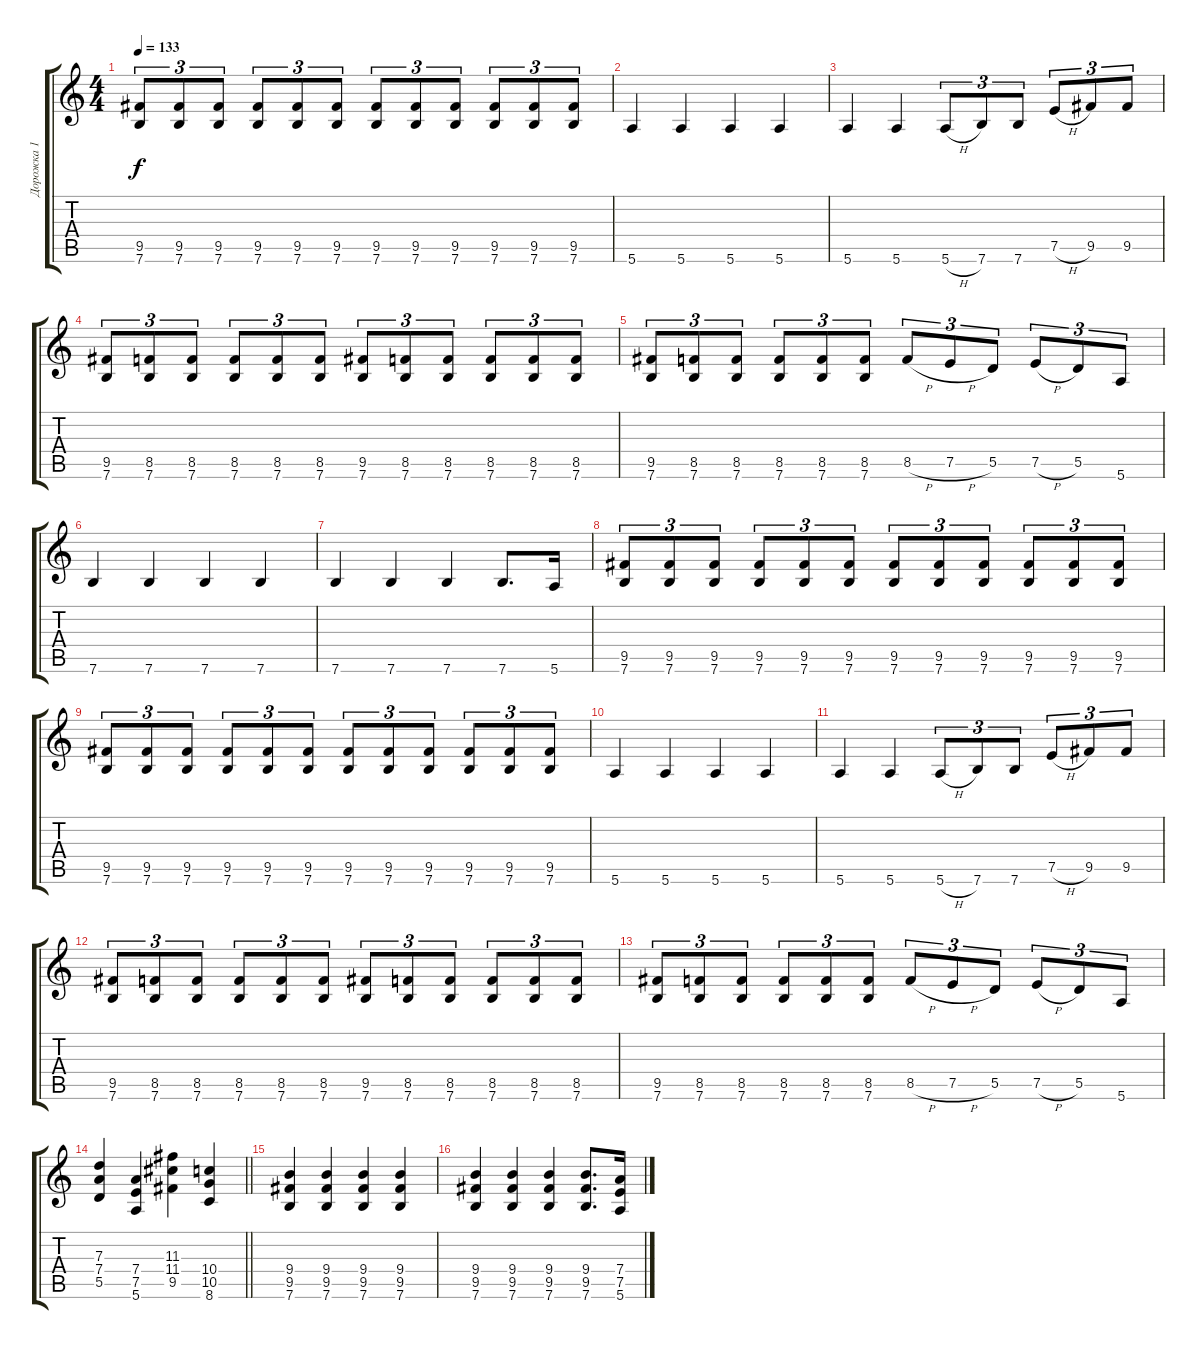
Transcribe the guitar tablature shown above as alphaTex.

\track ("Дорожка 1" "Дорожка 1") {instrument overdrivenguitar}
\staff {score tabs}
\tuning (E4 B3 G3 D3 A2 E2) {hide}
\ts (4 4)
\tempo 133
\clef g2
\ks c
(9.5 7.6).8{tu (3 2) dy f} (9.5 7.6).8{tu (3 2)} (9.5 7.6).8{tu (3 2)} (9.5 7.6).8{tu (3 2)} (9.5 7.6).8{tu (3 2)} (9.5 7.6).8{tu (3 2)} (9.5 7.6).8{tu (3 2)} (9.5 7.6).8{tu (3 2)} (9.5 7.6).8{tu (3 2)} (9.5 7.6).8{tu (3 2)} (9.5 7.6).8{tu (3 2)} (9.5 7.6).8{tu (3 2)} |
5.6.4 5.6.4 5.6.4 5.6.4 |
5.6.4 5.6.4 5.6{h}.8{tu (3 2)} 7.6.8{tu (3 2)} 7.6.8{tu (3 2)} 7.5{h}.8{tu (3 2)} 9.5.8{tu (3 2)} 9.5.8{tu (3 2)} |
(9.5 7.6).8{tu (3 2)} (8.5 7.6).8{tu (3 2)} (8.5 7.6).8{tu (3 2)} (8.5 7.6).8{tu (3 2)} (8.5 7.6).8{tu (3 2)} (8.5 7.6).8{tu (3 2)} (9.5 7.6).8{tu (3 2)} (8.5 7.6).8{tu (3 2)} (8.5 7.6).8{tu (3 2)} (8.5 7.6).8{tu (3 2)} (8.5 7.6).8{tu (3 2)} (8.5 7.6).8{tu (3 2)} |
(9.5 7.6).8{tu (3 2)} (8.5 7.6).8{tu (3 2)} (8.5 7.6).8{tu (3 2)} (8.5 7.6).8{tu (3 2)} (8.5 7.6).8{tu (3 2)} (8.5 7.6).8{tu (3 2)} 8.5{h}.8{tu (3 2)} 7.5{h}.8{tu (3 2)} 5.5.8{tu (3 2)} 7.5{h}.8{tu (3 2)} 5.5.8{tu (3 2)} 5.6.8{tu (3 2)} |
7.6.4 7.6.4 7.6.4 7.6.4 |
7.6.4 7.6.4 7.6.4 7.6.8{d} 5.6.16 |
(9.5 7.6).8{tu (3 2)} (9.5 7.6).8{tu (3 2)} (9.5 7.6).8{tu (3 2)} (9.5 7.6).8{tu (3 2)} (9.5 7.6).8{tu (3 2)} (9.5 7.6).8{tu (3 2)} (9.5 7.6).8{tu (3 2)} (9.5 7.6).8{tu (3 2)} (9.5 7.6).8{tu (3 2)} (9.5 7.6).8{tu (3 2)} (9.5 7.6).8{tu (3 2)} (9.5 7.6).8{tu (3 2)} |
(9.5 7.6).8{tu (3 2)} (9.5 7.6).8{tu (3 2)} (9.5 7.6).8{tu (3 2)} (9.5 7.6).8{tu (3 2)} (9.5 7.6).8{tu (3 2)} (9.5 7.6).8{tu (3 2)} (9.5 7.6).8{tu (3 2)} (9.5 7.6).8{tu (3 2)} (9.5 7.6).8{tu (3 2)} (9.5 7.6).8{tu (3 2)} (9.5 7.6).8{tu (3 2)} (9.5 7.6).8{tu (3 2)} |
5.6.4 5.6.4 5.6.4 5.6.4 |
5.6.4 5.6.4 5.6{h}.8{tu (3 2)} 7.6.8{tu (3 2)} 7.6.8{tu (3 2)} 7.5{h}.8{tu (3 2)} 9.5.8{tu (3 2)} 9.5.8{tu (3 2)} |
(9.5 7.6).8{tu (3 2)} (8.5 7.6).8{tu (3 2)} (8.5 7.6).8{tu (3 2)} (8.5 7.6).8{tu (3 2)} (8.5 7.6).8{tu (3 2)} (8.5 7.6).8{tu (3 2)} (9.5 7.6).8{tu (3 2)} (8.5 7.6).8{tu (3 2)} (8.5 7.6).8{tu (3 2)} (8.5 7.6).8{tu (3 2)} (8.5 7.6).8{tu (3 2)} (8.5 7.6).8{tu (3 2)} |
(9.5 7.6).8{tu (3 2)} (8.5 7.6).8{tu (3 2)} (8.5 7.6).8{tu (3 2)} (8.5 7.6).8{tu (3 2)} (8.5 7.6).8{tu (3 2)} (8.5 7.6).8{tu (3 2)} 8.5{h}.8{tu (3 2)} 7.5{h}.8{tu (3 2)} 5.5.8{tu (3 2)} 7.5{h}.8{tu (3 2)} 5.5.8{tu (3 2)} 5.6.8{tu (3 2)} |
\barLineRight lightlight
(7.3 7.4 5.5).4 (7.4 7.5 5.6).4 (11.3 11.4 9.5).4 (10.4 10.5 8.6).4 |
(9.4 9.5 7.6).4 (9.4 9.5 7.6).4 (9.4 9.5 7.6).4 (9.4 9.5 7.6).4 |
(9.4 9.5 7.6).4 (9.4 9.5 7.6).4 (9.4 9.5 7.6).4 (9.4 9.5 7.6).8{d} (7.4 7.5 5.6).16
